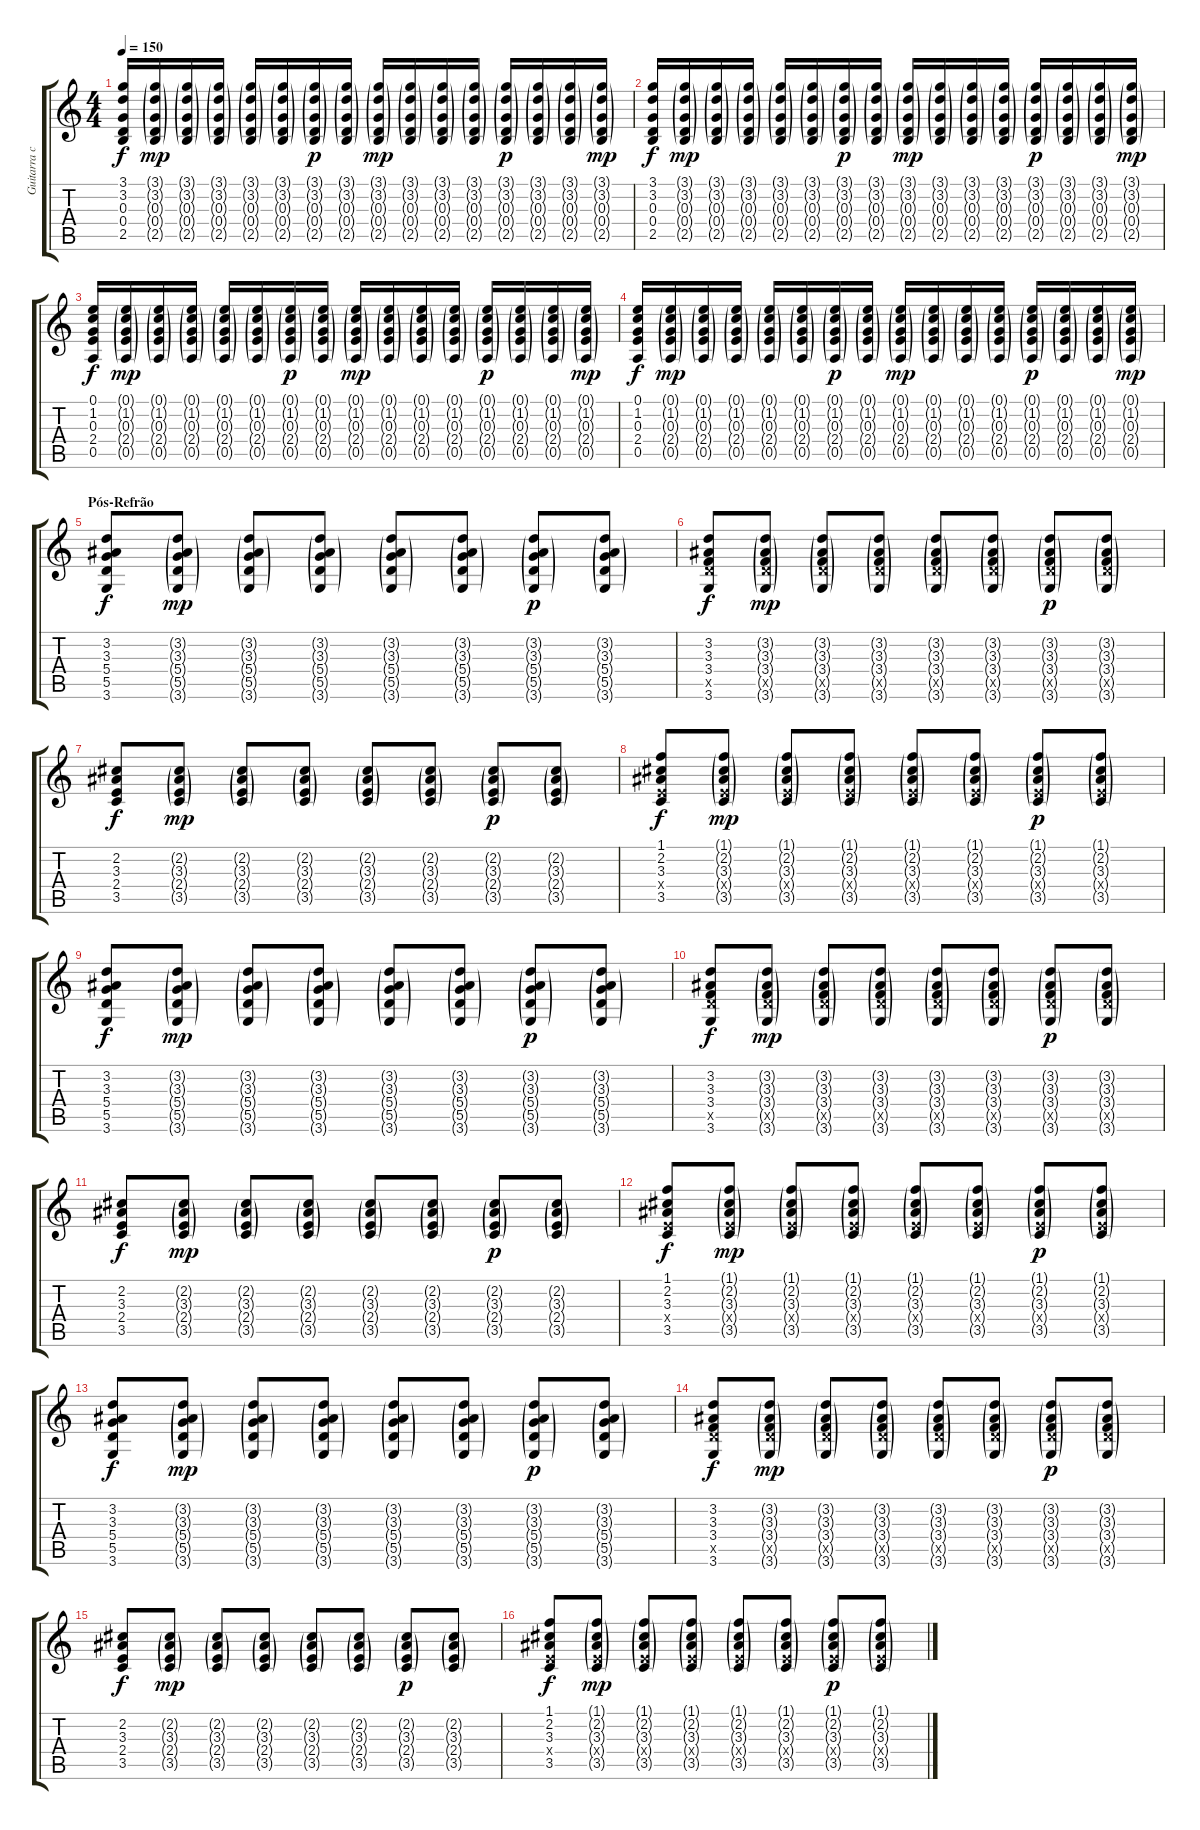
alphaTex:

\track ("Guitarra c/ reverb" "Guitarra c") {instrument overdrivenguitar}
\staff {score tabs}
\tuning (E4 B3 G3 D3 A2 E2) {hide}
\ts (4 4)
\tempo 150
\clef g2
\ks c
(3.1 3.2 0.3 0.4 2.5).16{dy f} (3.1{g} 3.2{g} 0.3{g} 0.4{g} 2.5{g}).16{dy mp} (3.1{g} 3.2{g} 0.3{g} 0.4{g} 2.5{g}).16 (3.1{g} 3.2{g} 0.3{g} 0.4{g} 2.5{g}).16 (3.1{g} 3.2{g} 0.3{g} 0.4{g} 2.5{g}).16 (3.1{g} 3.2{g} 0.3{g} 0.4{g} 2.5{g}).16 (3.1{g} 3.2{g} 0.3{g} 0.4{g} 2.5{g}).16{dy p} (3.1{g} 3.2{g} 0.3{g} 0.4{g} 2.5{g}).16 (3.1{g} 3.2{g} 0.3{g} 0.4{g} 2.5{g}).16{dy mp} (3.1{g} 3.2{g} 0.3{g} 0.4{g} 2.5{g}).16 (3.1{g} 3.2{g} 0.3{g} 0.4{g} 2.5{g}).16 (3.1{g} 3.2{g} 0.3{g} 0.4{g} 2.5{g}).16 (3.1{g} 3.2{g} 0.3{g} 0.4{g} 2.5{g}).16{dy p} (3.1{g} 3.2{g} 0.3{g} 0.4{g} 2.5{g}).16 (3.1{g} 3.2{g} 0.3{g} 0.4{g} 2.5{g}).16 (3.1{g} 3.2{g} 0.3{g} 0.4{g} 2.5{g}).16{dy mp} |
(3.1 3.2 0.3 0.4 2.5).16{dy f} (3.1{g} 3.2{g} 0.3{g} 0.4{g} 2.5{g}).16{dy mp} (3.1{g} 3.2{g} 0.3{g} 0.4{g} 2.5{g}).16 (3.1{g} 3.2{g} 0.3{g} 0.4{g} 2.5{g}).16 (3.1{g} 3.2{g} 0.3{g} 0.4{g} 2.5{g}).16 (3.1{g} 3.2{g} 0.3{g} 0.4{g} 2.5{g}).16 (3.1{g} 3.2{g} 0.3{g} 0.4{g} 2.5{g}).16{dy p} (3.1{g} 3.2{g} 0.3{g} 0.4{g} 2.5{g}).16 (3.1{g} 3.2{g} 0.3{g} 0.4{g} 2.5{g}).16{dy mp} (3.1{g} 3.2{g} 0.3{g} 0.4{g} 2.5{g}).16 (3.1{g} 3.2{g} 0.3{g} 0.4{g} 2.5{g}).16 (3.1{g} 3.2{g} 0.3{g} 0.4{g} 2.5{g}).16 (3.1{g} 3.2{g} 0.3{g} 0.4{g} 2.5{g}).16{dy p} (3.1{g} 3.2{g} 0.3{g} 0.4{g} 2.5{g}).16 (3.1{g} 3.2{g} 0.3{g} 0.4{g} 2.5{g}).16 (3.1{g} 3.2{g} 0.3{g} 0.4{g} 2.5{g}).16{dy mp} |
(0.1 1.2 0.3 2.4 0.5).16{dy f} (0.1{g} 1.2{g} 0.3{g} 2.4{g} 0.5{g}).16{dy mp} (0.1{g} 1.2{g} 0.3{g} 2.4{g} 0.5{g}).16 (0.1{g} 1.2{g} 0.3{g} 2.4{g} 0.5{g}).16 (0.1{g} 1.2{g} 0.3{g} 2.4{g} 0.5{g}).16 (0.1{g} 1.2{g} 0.3{g} 2.4{g} 0.5{g}).16 (0.1{g} 1.2{g} 0.3{g} 2.4{g} 0.5{g}).16{dy p} (0.1{g} 1.2{g} 0.3{g} 2.4{g} 0.5{g}).16 (0.1{g} 1.2{g} 0.3{g} 2.4{g} 0.5{g}).16{dy mp} (0.1{g} 1.2{g} 0.3{g} 2.4{g} 0.5{g}).16 (0.1{g} 1.2{g} 0.3{g} 2.4{g} 0.5{g}).16 (0.1{g} 1.2{g} 0.3{g} 2.4{g} 0.5{g}).16 (0.1{g} 1.2{g} 0.3{g} 2.4{g} 0.5{g}).16{dy p} (0.1{g} 1.2{g} 0.3{g} 2.4{g} 0.5{g}).16 (0.1{g} 1.2{g} 0.3{g} 2.4{g} 0.5{g}).16 (0.1{g} 1.2{g} 0.3{g} 2.4{g} 0.5{g}).16{dy mp} |
(0.1 1.2 0.3 2.4 0.5).16{dy f} (0.1{g} 1.2{g} 0.3{g} 2.4{g} 0.5{g}).16{dy mp} (0.1{g} 1.2{g} 0.3{g} 2.4{g} 0.5{g}).16 (0.1{g} 1.2{g} 0.3{g} 2.4{g} 0.5{g}).16 (0.1{g} 1.2{g} 0.3{g} 2.4{g} 0.5{g}).16 (0.1{g} 1.2{g} 0.3{g} 2.4{g} 0.5{g}).16 (0.1{g} 1.2{g} 0.3{g} 2.4{g} 0.5{g}).16{dy p} (0.1{g} 1.2{g} 0.3{g} 2.4{g} 0.5{g}).16 (0.1{g} 1.2{g} 0.3{g} 2.4{g} 0.5{g}).16{dy mp} (0.1{g} 1.2{g} 0.3{g} 2.4{g} 0.5{g}).16 (0.1{g} 1.2{g} 0.3{g} 2.4{g} 0.5{g}).16 (0.1{g} 1.2{g} 0.3{g} 2.4{g} 0.5{g}).16 (0.1{g} 1.2{g} 0.3{g} 2.4{g} 0.5{g}).16{dy p} (0.1{g} 1.2{g} 0.3{g} 2.4{g} 0.5{g}).16 (0.1{g} 1.2{g} 0.3{g} 2.4{g} 0.5{g}).16 (0.1{g} 1.2{g} 0.3{g} 2.4{g} 0.5{g}).16{dy mp} |
\section ("" "Pós-Refrão")
(3.2 3.3 5.4 5.5 3.6).8{dy f} (3.2{g} 3.3{g} 5.4{g} 5.5{g} 3.6{g}).8{dy mp} (3.2{g} 3.3{g} 5.4{g} 5.5{g} 3.6{g}).8 (3.2{g} 3.3{g} 5.4{g} 5.5{g} 3.6{g}).8 (3.2{g} 3.3{g} 5.4{g} 5.5{g} 3.6{g}).8 (3.2{g} 3.3{g} 5.4{g} 5.5{g} 3.6{g}).8 (3.2{g} 3.3{g} 5.4{g} 5.5{g} 3.6{g}).8{dy p} (3.2{g} 3.3{g} 5.4{g} 5.5{g} 3.6{g}).8 |
(3.2 3.3 3.4 5.5{x} 3.6).8{dy f} (3.2{g} 3.3{g} 3.4{g} 5.5{g x} 3.6{g}).8{dy mp} (3.2{g} 3.3{g} 3.4{g} 5.5{g x} 3.6{g}).8 (3.2{g} 3.3{g} 3.4{g} 5.5{g x} 3.6{g}).8 (3.2{g} 3.3{g} 3.4{g} 5.5{g x} 3.6{g}).8 (3.2{g} 3.3{g} 3.4{g} 5.5{g x} 3.6{g}).8 (3.2{g} 3.3{g} 3.4{g} 5.5{g x} 3.6{g}).8{dy p} (3.2{g} 3.3{g} 3.4{g} 5.5{g x} 3.6{g}).8 |
(2.2 3.3 2.4 3.5).8{dy f} (2.2{g} 3.3{g} 2.4{g} 3.5{g}).8{dy mp} (2.2{g} 3.3{g} 2.4{g} 3.5{g}).8 (2.2{g} 3.3{g} 2.4{g} 3.5{g}).8 (2.2{g} 3.3{g} 2.4{g} 3.5{g}).8 (2.2{g} 3.3{g} 2.4{g} 3.5{g}).8 (2.2{g} 3.3{g} 2.4{g} 3.5{g}).8{dy p} (2.2{g} 3.3{g} 2.4{g} 3.5{g}).8 |
(1.1 2.2 3.3 2.4{x} 3.5).8{dy f} (1.1{g} 2.2{g} 3.3{g} 2.4{g x} 3.5{g}).8{dy mp} (1.1{g} 2.2{g} 3.3{g} 2.4{g x} 3.5{g}).8 (1.1{g} 2.2{g} 3.3{g} 2.4{g x} 3.5{g}).8 (1.1{g} 2.2{g} 3.3{g} 2.4{g x} 3.5{g}).8 (1.1{g} 2.2{g} 3.3{g} 2.4{g x} 3.5{g}).8 (1.1{g} 2.2{g} 3.3{g} 2.4{g x} 3.5{g}).8{dy p} (1.1{g} 2.2{g} 3.3{g} 2.4{g x} 3.5{g}).8 |
(3.2 3.3 5.4 5.5 3.6).8{dy f} (3.2{g} 3.3{g} 5.4{g} 5.5{g} 3.6{g}).8{dy mp} (3.2{g} 3.3{g} 5.4{g} 5.5{g} 3.6{g}).8 (3.2{g} 3.3{g} 5.4{g} 5.5{g} 3.6{g}).8 (3.2{g} 3.3{g} 5.4{g} 5.5{g} 3.6{g}).8 (3.2{g} 3.3{g} 5.4{g} 5.5{g} 3.6{g}).8 (3.2{g} 3.3{g} 5.4{g} 5.5{g} 3.6{g}).8{dy p} (3.2{g} 3.3{g} 5.4{g} 5.5{g} 3.6{g}).8 |
(3.2 3.3 3.4 5.5{x} 3.6).8{dy f} (3.2{g} 3.3{g} 3.4{g} 5.5{g x} 3.6{g}).8{dy mp} (3.2{g} 3.3{g} 3.4{g} 5.5{g x} 3.6{g}).8 (3.2{g} 3.3{g} 3.4{g} 5.5{g x} 3.6{g}).8 (3.2{g} 3.3{g} 3.4{g} 5.5{g x} 3.6{g}).8 (3.2{g} 3.3{g} 3.4{g} 5.5{g x} 3.6{g}).8 (3.2{g} 3.3{g} 3.4{g} 5.5{g x} 3.6{g}).8{dy p} (3.2{g} 3.3{g} 3.4{g} 5.5{g x} 3.6{g}).8 |
(2.2 3.3 2.4 3.5).8{dy f} (2.2{g} 3.3{g} 2.4{g} 3.5{g}).8{dy mp} (2.2{g} 3.3{g} 2.4{g} 3.5{g}).8 (2.2{g} 3.3{g} 2.4{g} 3.5{g}).8 (2.2{g} 3.3{g} 2.4{g} 3.5{g}).8 (2.2{g} 3.3{g} 2.4{g} 3.5{g}).8 (2.2{g} 3.3{g} 2.4{g} 3.5{g}).8{dy p} (2.2{g} 3.3{g} 2.4{g} 3.5{g}).8 |
(1.1 2.2 3.3 2.4{x} 3.5).8{dy f} (1.1{g} 2.2{g} 3.3{g} 2.4{g x} 3.5{g}).8{dy mp} (1.1{g} 2.2{g} 3.3{g} 2.4{g x} 3.5{g}).8 (1.1{g} 2.2{g} 3.3{g} 2.4{g x} 3.5{g}).8 (1.1{g} 2.2{g} 3.3{g} 2.4{g x} 3.5{g}).8 (1.1{g} 2.2{g} 3.3{g} 2.4{g x} 3.5{g}).8 (1.1{g} 2.2{g} 3.3{g} 2.4{g x} 3.5{g}).8{dy p} (1.1{g} 2.2{g} 3.3{g} 2.4{g x} 3.5{g}).8 |
(3.2 3.3 5.4 5.5 3.6).8{dy f} (3.2{g} 3.3{g} 5.4{g} 5.5{g} 3.6{g}).8{dy mp} (3.2{g} 3.3{g} 5.4{g} 5.5{g} 3.6{g}).8 (3.2{g} 3.3{g} 5.4{g} 5.5{g} 3.6{g}).8 (3.2{g} 3.3{g} 5.4{g} 5.5{g} 3.6{g}).8 (3.2{g} 3.3{g} 5.4{g} 5.5{g} 3.6{g}).8 (3.2{g} 3.3{g} 5.4{g} 5.5{g} 3.6{g}).8{dy p} (3.2{g} 3.3{g} 5.4{g} 5.5{g} 3.6{g}).8 |
(3.2 3.3 3.4 5.5{x} 3.6).8{dy f} (3.2{g} 3.3{g} 3.4{g} 5.5{g x} 3.6{g}).8{dy mp} (3.2{g} 3.3{g} 3.4{g} 5.5{g x} 3.6{g}).8 (3.2{g} 3.3{g} 3.4{g} 5.5{g x} 3.6{g}).8 (3.2{g} 3.3{g} 3.4{g} 5.5{g x} 3.6{g}).8 (3.2{g} 3.3{g} 3.4{g} 5.5{g x} 3.6{g}).8 (3.2{g} 3.3{g} 3.4{g} 5.5{g x} 3.6{g}).8{dy p} (3.2{g} 3.3{g} 3.4{g} 5.5{g x} 3.6{g}).8 |
(2.2 3.3 2.4 3.5).8{dy f} (2.2{g} 3.3{g} 2.4{g} 3.5{g}).8{dy mp} (2.2{g} 3.3{g} 2.4{g} 3.5{g}).8 (2.2{g} 3.3{g} 2.4{g} 3.5{g}).8 (2.2{g} 3.3{g} 2.4{g} 3.5{g}).8 (2.2{g} 3.3{g} 2.4{g} 3.5{g}).8 (2.2{g} 3.3{g} 2.4{g} 3.5{g}).8{dy p} (2.2{g} 3.3{g} 2.4{g} 3.5{g}).8 |
(1.1 2.2 3.3 2.4{x} 3.5).8{dy f} (1.1{g} 2.2{g} 3.3{g} 2.4{g x} 3.5{g}).8{dy mp} (1.1{g} 2.2{g} 3.3{g} 2.4{g x} 3.5{g}).8 (1.1{g} 2.2{g} 3.3{g} 2.4{g x} 3.5{g}).8 (1.1{g} 2.2{g} 3.3{g} 2.4{g x} 3.5{g}).8 (1.1{g} 2.2{g} 3.3{g} 2.4{g x} 3.5{g}).8 (1.1{g} 2.2{g} 3.3{g} 2.4{g x} 3.5{g}).8{dy p} (1.1{g} 2.2{g} 3.3{g} 2.4{g x} 3.5{g}).8
